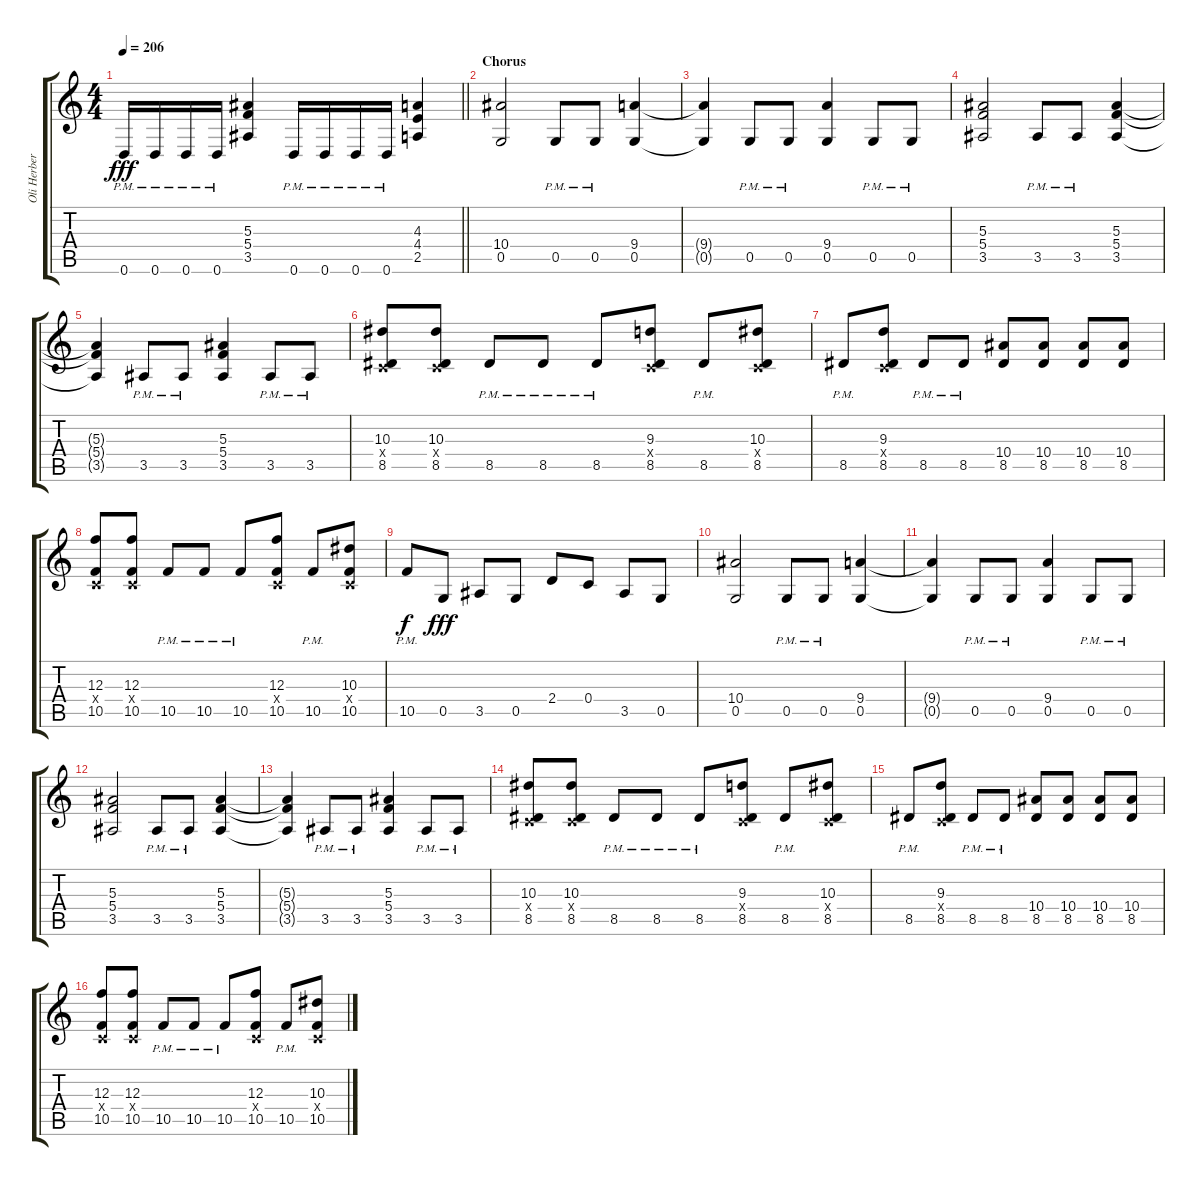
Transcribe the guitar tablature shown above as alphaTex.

\track ("Oli Herbert" "Oli Herber") {instrument overdrivenguitar}
\staff {score tabs}
\tuning (D4 A3 F3 C3 G2 D2) {hide}
\ts (4 4)
\tempo 206
\clef g2
\barLineRight lightlight
\ks c
0.6{pm}.16{dy fff} 0.6{pm}.16 0.6{pm}.16 0.6{pm}.16 (5.3 5.4 3.5).4 0.6{pm}.16 0.6{pm}.16 0.6{pm}.16 0.6{pm}.16 (4.3 4.4 2.5).4 |
\section ("" "Chorus")
(10.4 0.5).2 0.5{pm}.8 0.5{pm}.8 (9.4 0.5).4 |
(9.4{t} 0.5{t}).4 0.5{pm}.8 0.5{pm}.8 (9.4 0.5).4 0.5{pm}.8 0.5{pm}.8 |
(5.3 5.4 3.5).2 3.5{pm}.8 3.5{pm}.8 (5.3 5.4 3.5).4 |
(5.3{t} 5.4{t} 3.5{t}).4 3.5{pm}.8 3.5{pm}.8 (5.3 5.4 3.5).4 3.5{pm}.8 3.5{pm}.8 |
(10.3 0.4{x} 8.5).8 (10.3 0.4{x} 8.5).8 8.5{pm}.8 8.5{pm}.8 8.5{pm}.8 (9.3 0.4{x} 8.5).8 8.5{pm}.8 (10.3 0.4{x} 8.5).8 |
8.5{pm}.8 (9.3 0.4{x} 8.5).8 8.5{pm}.8 8.5{pm}.8 (10.4 8.5).8 (10.4 8.5).8 (10.4 8.5).8 (10.4 8.5).8 |
(12.3 0.4{x} 10.5).8 (12.3 0.4{x} 10.5).8 10.5{pm}.8 10.5{pm}.8 10.5{pm}.8 (12.3 0.4{x} 10.5).8 10.5{pm}.8 (10.3 0.4{x} 10.5).8 |
10.5{pm}.8{dy f} 0.5.8{dy fff} 3.5.8 0.5.8 2.4.8 0.4.8 3.5.8 0.5.8 |
(10.4 0.5).2 0.5{pm}.8 0.5{pm}.8 (9.4 0.5).4 |
(9.4{t} 0.5{t}).4 0.5{pm}.8 0.5{pm}.8 (9.4 0.5).4 0.5{pm}.8 0.5{pm}.8 |
(5.3 5.4 3.5).2 3.5{pm}.8 3.5{pm}.8 (5.3 5.4 3.5).4 |
(5.3{t} 5.4{t} 3.5{t}).4 3.5{pm}.8 3.5{pm}.8 (5.3 5.4 3.5).4 3.5{pm}.8 3.5{pm}.8 |
(10.3 0.4{x} 8.5).8 (10.3 0.4{x} 8.5).8 8.5{pm}.8 8.5{pm}.8 8.5{pm}.8 (9.3 0.4{x} 8.5).8 8.5{pm}.8 (10.3 0.4{x} 8.5).8 |
8.5{pm}.8 (9.3 0.4{x} 8.5).8 8.5{pm}.8 8.5{pm}.8 (10.4 8.5).8 (10.4 8.5).8 (10.4 8.5).8 (10.4 8.5).8 |
(12.3 0.4{x} 10.5).8 (12.3 0.4{x} 10.5).8 10.5{pm}.8 10.5{pm}.8 10.5{pm}.8 (12.3 0.4{x} 10.5).8 10.5{pm}.8 (10.3 0.4{x} 10.5).8
